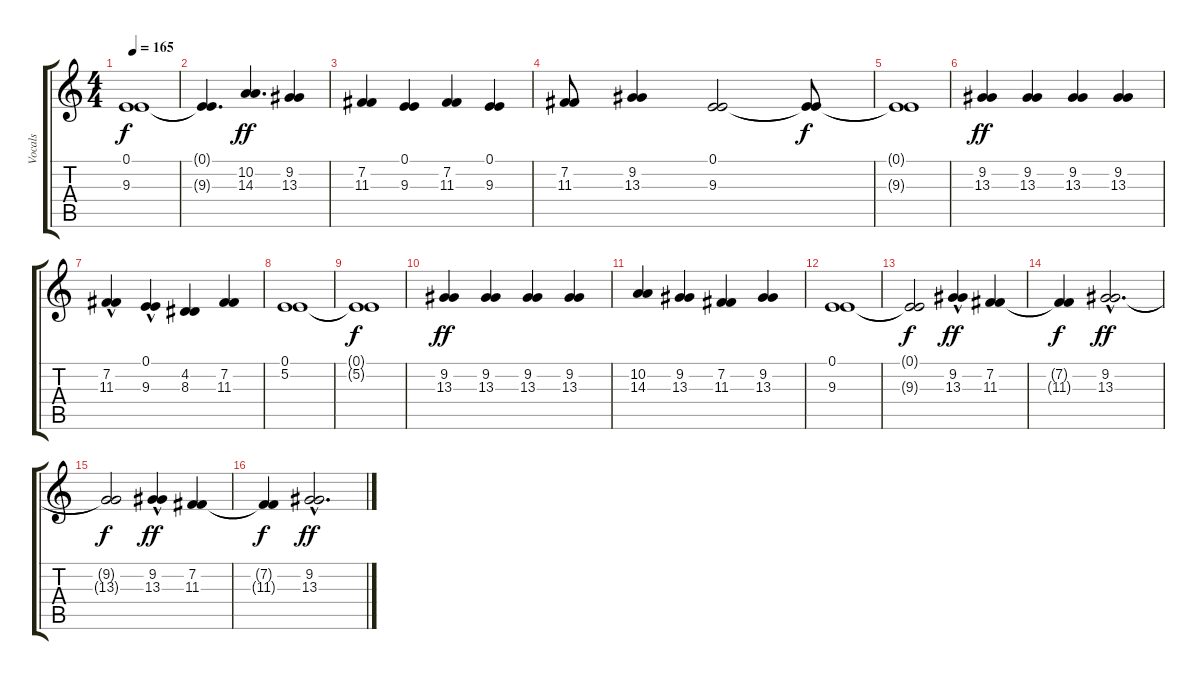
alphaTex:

\track ("Vocals" "Vocals") {instrument acousticgrandpiano}
\staff {score tabs}
\tuning (E4 B3 G3 D3 A2 E2) {hide}
\ts (4 4)
\tempo 165
\clef g2
\ks c
(0.1{t} 9.3{t}).1{dy f} |
(0.1{t} 9.3{t}).4{d} (10.2 14.3).4{d dy ff} (9.2 13.3).4 |
(7.2 11.3).4 (0.1 9.3).4 (7.2 11.3).4 (0.1 9.3).4 |
(7.2 11.3).8 (9.2 13.3).4 (0.1 9.3).2 (0.1{t} 9.3{t}).8{dy f} |
(0.1{t} 9.3{t}).1 |
(9.2 13.3).4{dy ff} (9.2 13.3).4 (9.2 13.3).4 (9.2 13.3).4 |
(7.2{hac} 11.3{hac}).4 (0.1{hac} 9.3{hac}).4 (4.2 8.3).4 (7.2 11.3).4 |
(0.1 5.2).1 |
(0.1{t} 5.2{t}).1{dy f} |
(9.2 13.3).4{dy ff} (9.2 13.3).4 (9.2 13.3).4 (9.2 13.3).4 |
(10.2 14.3).4 (9.2 13.3).4 (7.2 11.3).4 (9.2 13.3).4 |
(0.1 9.3).1 |
(0.1{t} 9.3{t}).2{dy f} (9.2{hac} 13.3{hac}).4{dy ff} (7.2 11.3).4 |
(7.2{t} 11.3{t}).4{dy f} (9.2{hac} 13.3{hac}).2{d dy ff} |
(9.2{t} 13.3{t}).2{dy f} (9.2{hac} 13.3{hac}).4{dy ff} (7.2 11.3).4 |
(7.2{t} 11.3{t}).4{dy f} (9.2{hac} 13.3{hac}).2{d dy ff}
